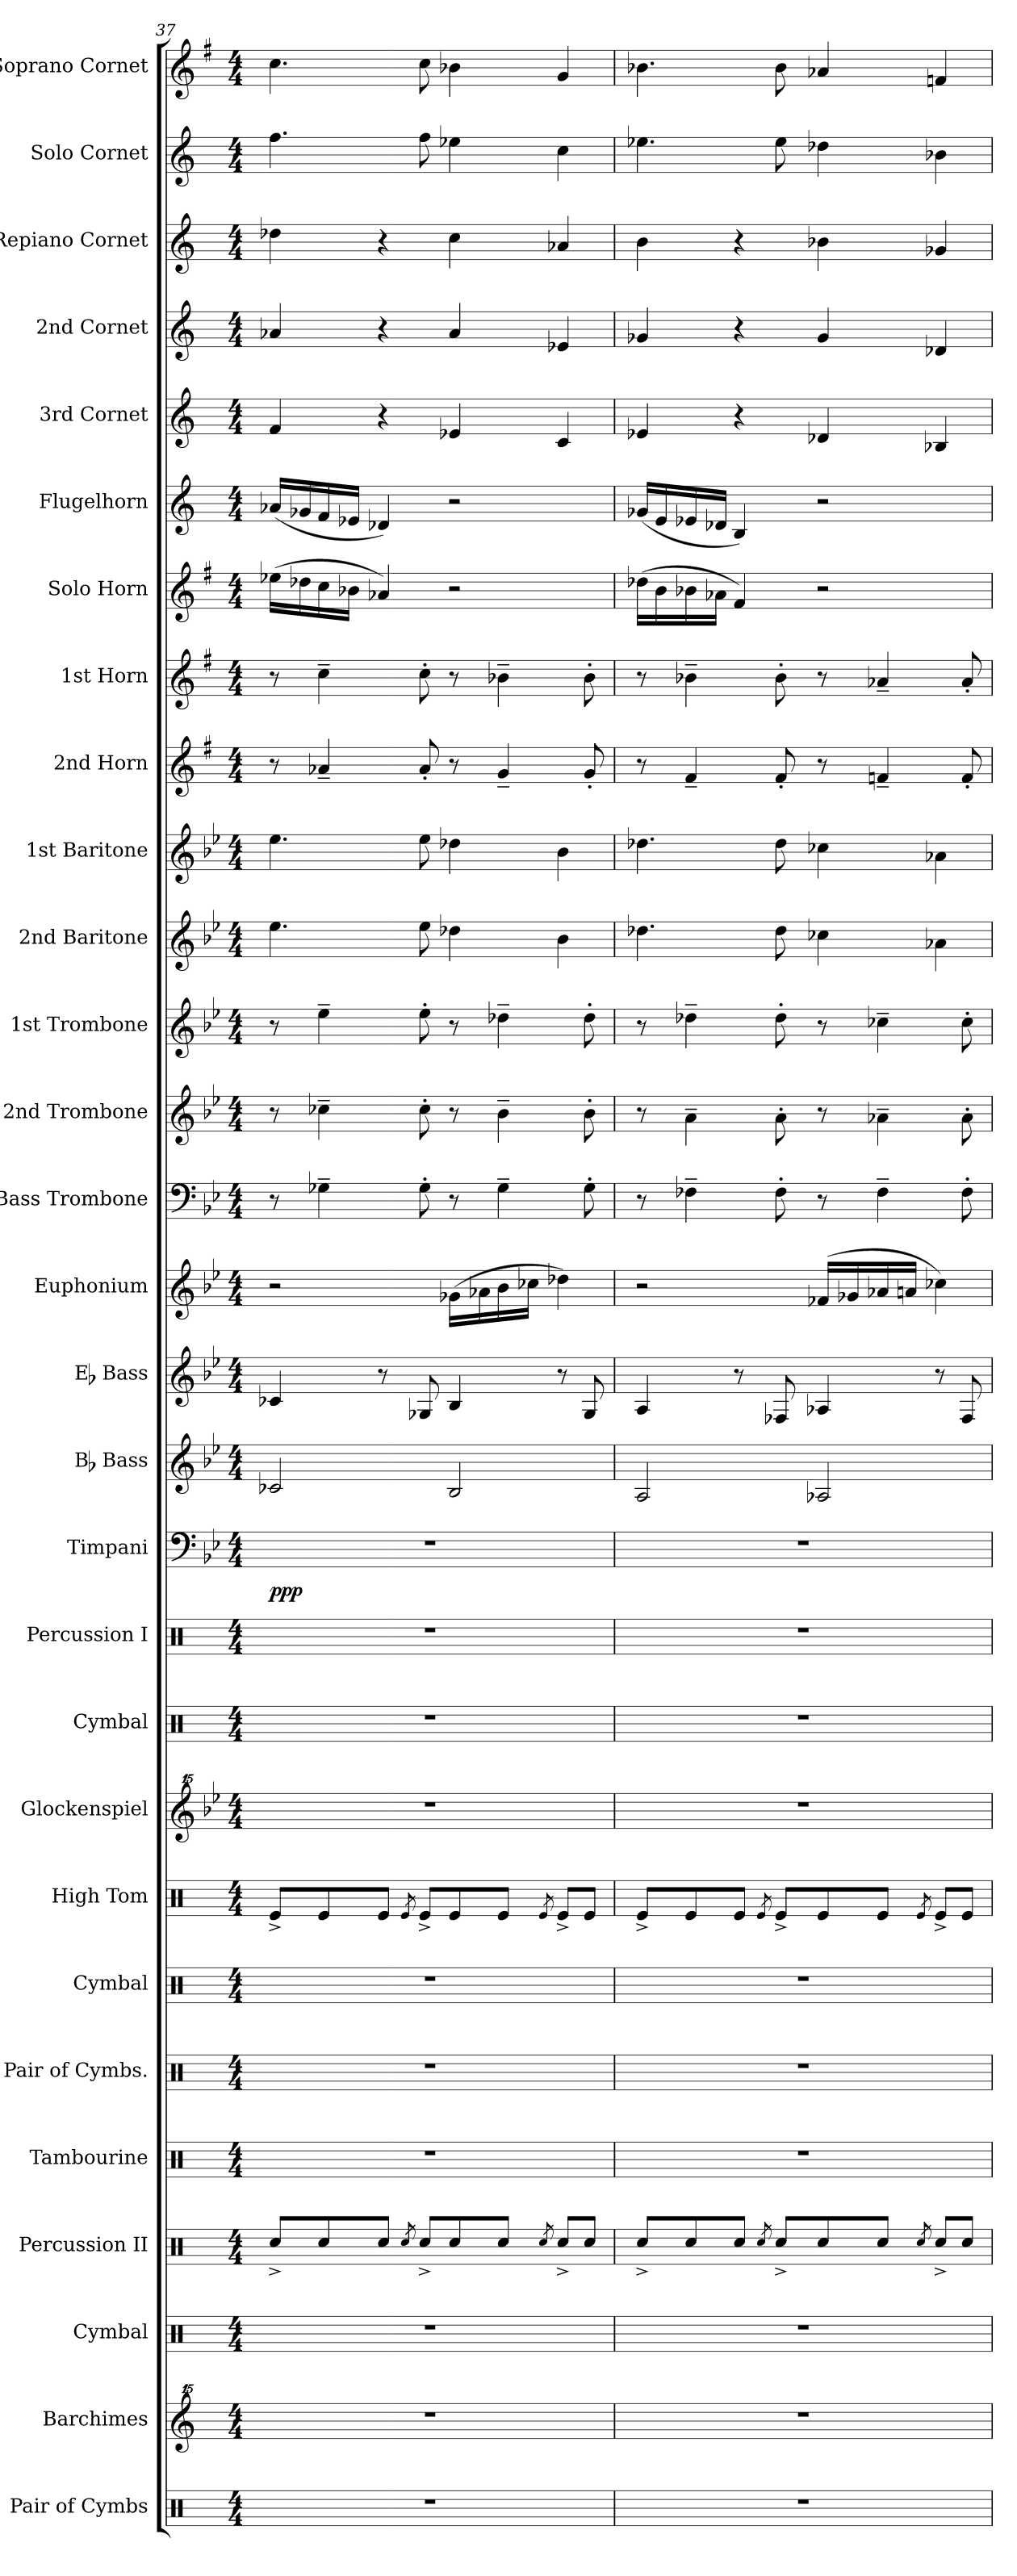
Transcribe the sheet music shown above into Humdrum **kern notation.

**kern	**kern	**kern	**kern	**kern	**kern	**kern	**kern	**kern	**kern	**kern	**kern	**dynam	**kern	**kern	**kern	**kern	**kern	**kern	**kern	**kern	**kern	**kern	**kern	**kern	**kern	**kern	**kern	**kern	**kern
*part29	*part28	*part27	*part26	*part25	*part24	*part23	*part22	*part21	*part20	*part19	*part18	*part18	*part17	*part16	*part15	*part14	*part13	*part12	*part11	*part10	*part9	*part8	*part7	*part6	*part5	*part4	*part3	*part2	*part1
*staff29	*staff28	*staff27	*staff26	*staff25	*staff24	*staff23	*staff22	*staff21	*staff20	*staff19	*staff18	*staff18	*staff17	*staff16	*staff15	*staff14	*staff13	*staff12	*staff11	*staff10	*staff9	*staff8	*staff7	*staff6	*staff5	*staff4	*staff3	*staff2	*staff1
*I"Pair of Cymbs	*I"Barchimes	*I"Cymbal	*I"Percussion II	*I"Tambourine	*I"Pair of Cymbs.	*I"Cymbal	*I"High Tom	*I"Glockenspiel	*I"Cymbal	*I"Percussion I	*I"Timpani	*	*I"Bb Bass	*I"Eb Bass	*I"Euphonium	*I"Bass Trombone	*I"2nd Trombone	*I"1st Trombone	*I"2nd Baritone	*I"1st Baritone	*I"2nd Horn	*I"1st Horn	*I"Solo Horn	*I"Flugelhorn	*I"3rd Cornet	*I"2nd Cornet	*I"Repiano Cornet	*I"Solo Cornet	*I"Soprano Cornet
*I'Pair Cym.	*I'Bachm.	*I'Cym.	*I'Perc. II	*I'Tamb.	*I'Pair Cym.	*I'Cym.	*I'H. To.	*I'Glk.	*I'Cym.	*I'Perc. I	*I'Timp.	*	*I'Bb Bass	*I'Eb Bass	*I'Euph.	*I'B. Trb.	*I'2nd Trb.	*I'1st Trb.	*I'2nd Bar.	*I'1st Bar.	*I'2nd Hn.	*I'1st Hn.	*I'Solo Hn.	*I'Flugel.	*I'3rd Cnt.	*I'2nd Cnt.	*I'Rep. Cnt.	*I'Solo Cnt.	*I'Sop. Cnt.
*clefX	*clefG^^2	*clefX	*clefX	*clefX	*clefX	*clefX	*clefX	*clefG^^2	*clefX	*clefX	*clefF4	*	*clefG2	*clefG2	*clefG2	*clefF4	*clefG2	*clefG2	*clefG2	*clefG2	*clefG2	*clefG2	*clefG2	*clefG2	*clefG2	*clefG2	*clefG2	*clefG2	*clefG2
*	*	*	*	*	*	*	*	*	*	*	*	*	*ITrd15c26	*ITrd12c21	*ITrd8c14	*	*ITrd8c14	*ITrd8c14	*ITrd8c14	*ITrd8c14	*ITrd5c9	*ITrd5c9	*ITrd5c9	*ITrd1c2	*ITrd1c2	*ITrd1c2	*ITrd1c2	*ITrd1c2	*ITrd-2c-3
*k[]	*k[]	*k[]	*k[]	*k[]	*k[]	*k[]	*k[]	*k[b-e-]	*k[]	*k[]	*k[b-e-]	*	*k[b-e-]	*k[b-e-]	*k[b-e-]	*k[b-e-]	*k[b-e-]	*k[b-e-]	*k[b-e-]	*k[b-e-]	*k[b-e-]	*k[b-e-]	*k[b-e-]	*k[b-e-]	*k[b-e-]	*k[b-e-]	*k[b-e-]	*k[b-e-]	*k[b-e-]
*M4/4	*M4/4	*M4/4	*M4/4	*M4/4	*M4/4	*M4/4	*M4/4	*M4/4	*M4/4	*M4/4	*M4/4	*	*M4/4	*M4/4	*M4/4	*M4/4	*M4/4	*M4/4	*M4/4	*M4/4	*M4/4	*M4/4	*M4/4	*M4/4	*M4/4	*M4/4	*M4/4	*M4/4	*M4/4
=37	=37	=37	=37	=37	=37	=37	=37	=37	=37	=37	=37	=37	=37	=37	=37	=37	=37	=37	=37	=37	=37	=37	=37	=37	=37	=37	=37	=37	=37
*	*	*	*	*	*	*	*	*	*	*	*^	*	*	*	*	*	*	*	*	*	*	*	*	*	*	*	*	*	*
!	!	!	!	!	!	!	!	!	!	!	!	!	!LO:DY:b	!	!	!	!	!	!	!	!	!	!	!	!	!	!	!	!	!
1r	1r	1r	8Rcc^/L	1r	1r	1r	8Re^/L	1r	1r	1r	1r	4DD/yy	ppp	2CC-X/	4C-X/	2r	8r	8r	8r	4.e-\	4.e-\	8r	8r	(16g-X\LL	(16g-X/LL	4e-/	4g-X/	4cc-X\	4.ee-\	4.ee-\
.	.	.	.	.	.	.	.	.	.	.	.	.	.	.	.	.	.	.	.	.	.	.	.	16f-X\	16f-X/	.	.	.	.	.
.	.	.	8Rcc/	.	.	.	8Re/	.	.	.	.	.	.	.	.	.	4G-X~\	4c-X~\	4e-~\	.	.	4c-X~/	4e-~\	16e-\	16e-/	.	.	.	.	.
.	.	.	.	.	.	.	.	.	.	.	.	.	.	.	.	.	.	.	.	.	.	.	.	16d-X\JJ	16d-X/JJ	.	.	.	.	.
.	.	.	8Rcc/J	.	.	.	8Re/J	.	.	.	.	2.ryy	.	.	8r	.	.	.	.	.	.	.	.	4c-X/)	4c-X/)	4r	4r	4r	.	.
.	.	.	8qRcc/	.	.	.	8qRe/	.	.	.	.	.	.	.	.	.	.	.	.	.	.	.	.	.	.	.	.	.	.	.
.	.	.	8Rcc^/L	.	.	.	8Re^/L	.	.	.	.	.	.	.	8GG-X/	.	8G-'\	8c-'\	8e-'\	8e-\	8e-\	8c-'/	8e-'\	.	.	.	.	.	8ee-\	8ee-\
.	.	.	8Rcc/	.	.	.	8Re/	.	.	.	.	.	.	2BBB-/	4BB-/	(16G-X\LL	8r	8r	8r	4d-X\	4d-X\	8r	8r	2r	2r	4d-X/	4g-/	4b-\	4dd-X\	4dd-X\
.	.	.	.	.	.	.	.	.	.	.	.	.	.	.	.	16A-X\	.	.	.	.	.	.	.	.	.	.	.	.	.	.
.	.	.	8Rcc/J	.	.	.	8Re/J	.	.	.	.	.	.	.	.	16B-\	4G-~\	4B-~\	4d-X~\	.	.	4B-~/	4d-X~\	.	.	.	.	.	.	.
.	.	.	.	.	.	.	.	.	.	.	.	.	.	.	.	16c-X\JJ	.	.	.	.	.	.	.	.	.	.	.	.	.	.
.	.	.	8qRcc/	.	.	.	8qRe/	.	.	.	.	.	.	.	.	.	.	.	.	.	.	.	.	.	.	.	.	.	.	.
.	.	.	8Rcc^/L	.	.	.	8Re^/L	.	.	.	.	.	.	.	8r	4d-X\)	.	.	.	4B-\	4B-\	.	.	.	.	4B-/	4d-X/	4g-X/	4b-\	4b-/
.	.	.	8Rcc/J	.	.	.	8Re/J	.	.	.	.	.	.	.	8GG-/	.	8G-'\	8B-'\	8d-'\	.	.	8B-'/	8d-'\	.	.	.	.	.	.	.
*	*	*	*	*	*	*	*	*	*	*	*v	*v	*	*	*	*	*	*	*	*	*	*	*	*	*	*	*	*	*	*
!!LO:PB:g=z
=38	=38	=38	=38	=38	=38	=38	=38	=38	=38	=38	=38	=38	=38	=38	=38	=38	=38	=38	=38	=38	=38	=38	=38	=38	=38	=38	=38	=38	=38
1r	1r	1r	8Rcc^/L	1r	1r	1r	8Re^/L	1r	1r	1r	1r	.	2AAA/	4AA/	2r	8r	8r	8r	4.d-X\	4.d-X\	8r	8r	(16f-X\LL	(16f-X/LL	4d-X/	4f-X/	4a\	4.dd-X\	4.dd-X\
.	.	.	.	.	.	.	.	.	.	.	.	.	.	.	.	.	.	.	.	.	.	.	16d\	16d/	.	.	.	.	.
.	.	.	8Rcc/	.	.	.	8Re/	.	.	.	.	.	.	.	.	4F-X~\	4A~\	4d-X~\	.	.	4A~/	4d-X~\	16d-X\	16d-X/	.	.	.	.	.
.	.	.	.	.	.	.	.	.	.	.	.	.	.	.	.	.	.	.	.	.	.	.	16c-X\JJ	16c-X/JJ	.	.	.	.	.
.	.	.	8Rcc/J	.	.	.	8Re/J	.	.	.	.	.	.	8r	.	.	.	.	.	.	.	.	4A/)	4A/)	4r	4r	4r	.	.
.	.	.	8qRcc/	.	.	.	8qRe/	.	.	.	.	.	.	.	.	.	.	.	.	.	.	.	.	.	.	.	.	.	.
.	.	.	8Rcc^/L	.	.	.	8Re^/L	.	.	.	.	.	.	8FF-X/	.	8F-'\	8A'\	8d-'\	8d-\	8d-\	8A'/	8d-'\	.	.	.	.	.	8dd-\	8dd-\
.	.	.	8Rcc/	.	.	.	8Re/	.	.	.	.	.	2AAA-X/	4AA-X/	(16F-X/LL	8r	8r	8r	4c-X\	4c-X\	8r	8r	2r	2r	4c-X/	4f-/	4a-X\	4cc-X\	4cc-X/
.	.	.	.	.	.	.	.	.	.	.	.	.	.	.	16G-X/	.	.	.	.	.	.	.	.	.	.	.	.	.	.
.	.	.	8Rcc/J	.	.	.	8Re/J	.	.	.	.	.	.	.	16A-X/	4F-~\	4A-X~\	4c-X~\	.	.	4A-X~/	4c-X~/	.	.	.	.	.	.	.
.	.	.	.	.	.	.	.	.	.	.	.	.	.	.	16An/JJ	.	.	.	.	.	.	.	.	.	.	.	.	.	.
.	.	.	8qRcc/	.	.	.	8qRe/	.	.	.	.	.	.	.	.	.	.	.	.	.	.	.	.	.	.	.	.	.	.
.	.	.	8Rcc^/L	.	.	.	8Re^/L	.	.	.	.	.	.	8r	4c-X\)	.	.	.	4A-X\	4A-X\	.	.	.	.	4A-X/	4c-X/	4f-X/	4a-X\	4a-X/
.	.	.	8Rcc/J	.	.	.	8Re/J	.	.	.	.	.	.	8FF-/	.	8F-'\	8A-'\	8c-'\	.	.	8A-'/	8c-'/	.	.	.	.	.	.	.
=	=	=	=	=	=	=	=	=	=	=	=	=	=	=	=	=	=	=	=	=	=	=	=	=	=	=	=	=	=
*-	*-	*-	*-	*-	*-	*-	*-	*-	*-	*-	*-	*-	*-	*-	*-	*-	*-	*-	*-	*-	*-	*-	*-	*-	*-	*-	*-	*-	*-
